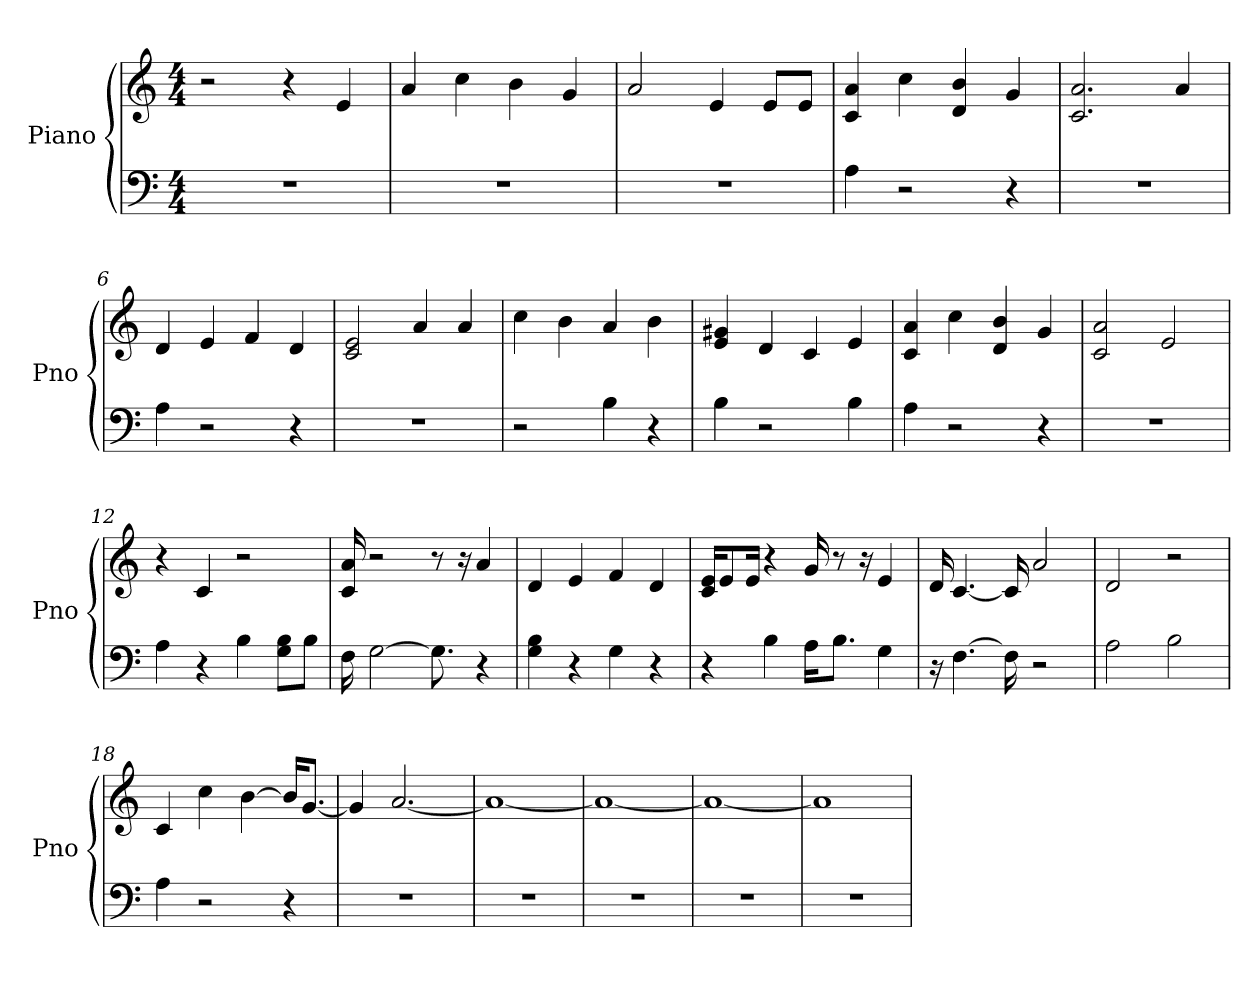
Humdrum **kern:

**kern	**kern
*part1	*part1
*staff2	*staff1
*I"Piano	*
*I'Pno	*
*clefF4	*clefG2
*k[]	*k[]
*C:	*C:
*M4/4	*M4/4
*MM111	*MM111
=1	=1
1r	2r
.	4r
.	4e
=2	=2
1r	4a
.	4cc
.	4b
.	4g
=3	=3
1r	2a
.	4e
.	8e/L
.	8e/J
=4	=4
4A	4c 4a
2r	4cc
.	4b 4d
4r	4g
=5	=5
1r	2.a 2.c
.	4a
=6	=6
4A	4d
2r	4e
.	4f
4r	4d
=7	=7
1r	2e 2c
.	4a
.	4a
=8	=8
2r	4cc
.	4b
4B	4a
4r	4b
=9	=9
4B	4g# 4e
2r	4d
.	4c
4B	4e
=10	=10
4A	4a 4c
2r	4cc
.	4d 4b
4r	4g
=11	=11
1r	2c 2a
.	2e
=12	=12
4A	4r
4r	4c
4B	2r
8G\ 8B\L	.
8B\J	.
=13	=13
16F	16a 16c
[2G	2r
8.G]	8r
.	16r
4r	4a
=14	=14
4B 4G	4d
4r	4e
4G	4f
4r	4d
=15	=15
4r	16e/ 16c/KL
.	8e/
.	16e/Jk
4B	4r
16A\KL	16g
8.B\J	8r
.	16r
4G	4e
=16	=16
16r	16d
[4.F	[4.c
16F]	16c]
2r	2a
=17	=17
2A	2d
2B	2r
=18	=18
4A	4c
2r	4cc
.	[4b
4r	16b/KL]
.	[8.g/J
=19	=19
1r	4g]
.	[2.a
=20	=20
1r	1a_
=21	=21
1r	1a_
=22	=22
1r	1a_
=23	=23
1r	1a]
=	=
*-	*-
